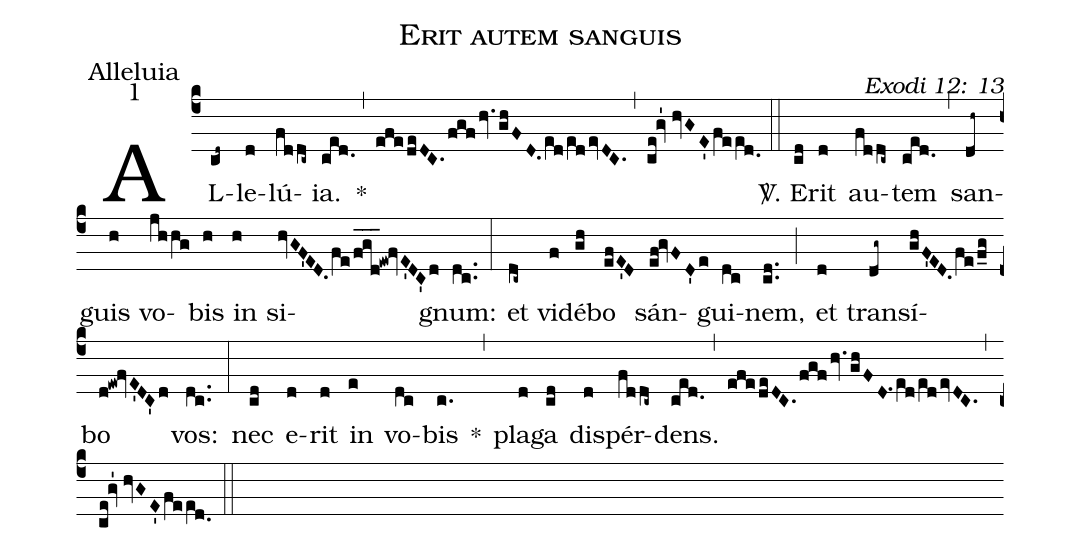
name: Erit autem sanguis;
office-part: Alleluia;
mode: 1;
commentary: Exodi 12: 13;
%%
(c4) AL(cd~)le(d)lú(fddc~)ia.(ced.) *(,) (efedeDC.fgfhv.ghFD.e[ll:1]d/e[ll:1]devDC.) (,) (ce!gv'1//hvGE'/!fee[ll:1]d.0) (::)
<sp>V/</sp>. E(cd)rit(d) au(fddc~)tem(ced.) (,) san(dh~)guis(h) vo(jhhg)bis(h) in(h) si(hvGF'ED.fe/f_g_d_!ew!fvE'DC'd)gnum:(dc..) (:)
et(dc~) vi(f)dé(gh)bo(efE'D) sán(ef!gvFD'e)gui(dc)nem,(cd..) (;) et(d) trans(dg~)í(ghF'ED.fe/f_g)bo(d!ew!fvE'DC'd) vos:(dc..) (:)
nec(cd) e(d)rit(d) in(e) vo(dc)bis(c.) *(,)
pla(d)ga(cd) dis(d)pér(fddc~)dens.(ced.) (,) (efedeDC.fgfhv.ghFD.1e[ll:1]d/e[ll:1]devDC.) (,) (ce!gv'1//hvGE'fee[ll:1]d.0) (::)
